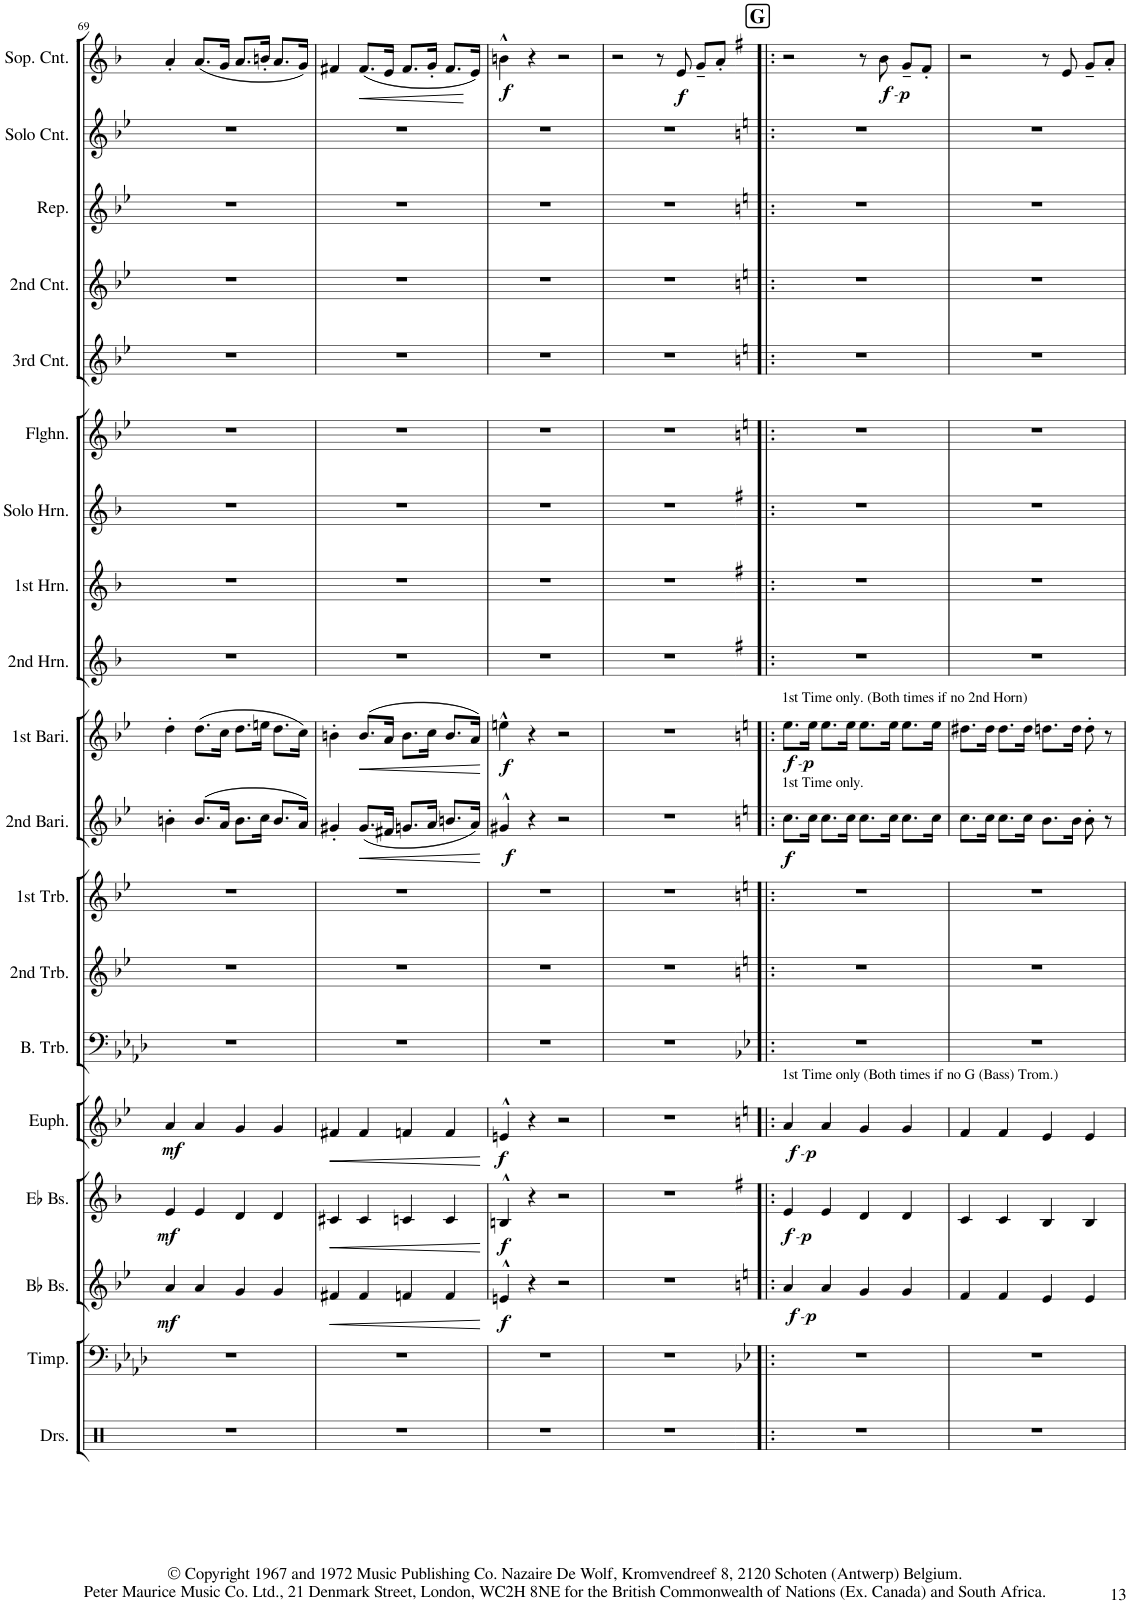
**kern	**kern	**kern	**dynam	**kern	**dynam	**kern	**dynam	**kern	**kern	**kern	**kern	**dynam	**kern	**dynam	**kern	**kern	**kern	**kern	**kern	**kern	**kern	**kern	**kern	**dynam
*part19	*part18	*part17	*part17	*part16	*part16	*part15	*part15	*part14	*part13	*part12	*part11	*part11	*part10	*part10	*part9	*part8	*part7	*part6	*part5	*part4	*part3	*part2	*part1	*part1
*staff19	*staff18	*staff17	*staff17	*staff16	*staff16	*staff15	*staff15	*staff14	*staff13	*staff12	*staff11	*staff11	*staff10	*staff10	*staff9	*staff8	*staff7	*staff6	*staff5	*staff4	*staff3	*staff2	*staff1	*staff1
*I"Drumset	*I"Timpani	*I"Bb Bass	*	*I"Eb Bass	*	*I"Euphonium	*	*I"Bass Trombone	*I"2nd Trombone	*I"1st Trombone	*I"2nd Baritone	*	*I"1st Baritone	*	*I"2nd Horn	*I"1st Horn	*I"Solo Horn	*I"Flugelhorn	*I"3rd Cornet	*I"2nd Cornet	*I"Repiano	*I"Solo Cornet	*I"Soprano Cornet	*
*I'Drs.	*I'Timp.	*I'Bb Bs.	*	*I'Eb Bs.	*	*I'Euph.	*	*I'B. Trb.	*I'2nd Trb.	*I'1st Trb.	*I'2nd Bari.	*	*I'1st Bari.	*	*I'2nd Hrn.	*I'1st Hrn.	*I'Solo Hrn.	*I'Flghn.	*I'3rd Cnt.	*I'2nd Cnt.	*I'Rep.	*I'Solo Cnt.	*I'Sop. Cnt.	*
!!LO:PB:g=z
*clefX	*clefF4	*clefG2	*	*clefG2	*	*clefG2	*	*clefF4	*clefG2	*clefG2	*clefG2	*	*clefG2	*	*clefG2	*clefG2	*clefG2	*clefG2	*clefG2	*clefG2	*clefG2	*clefG2	*clefG2	*
*	*	*Trd15c26	*	*Trd12c21	*	*Trd8c14	*	*Trd7c12	*Trd1c2	*Trd1c2	*Trd1c2	*	*Trd1c2	*	*Trd5c9	*Trd5c9	*Trd5c9	*Trd1c2	*Trd1c2	*Trd1c2	*Trd1c2	*Trd1c2	*Trd-2c-3	*
*k[]	*k[b-e-a-d-]	*k[b-e-]	*	*k[b-]	*	*k[b-e-]	*	*k[b-e-a-d-]	*k[b-e-]	*k[b-e-]	*k[b-e-]	*	*k[b-e-]	*	*k[b-]	*k[b-]	*k[b-]	*k[b-e-]	*k[b-e-]	*k[b-e-]	*k[b-e-]	*k[b-e-]	*k[b-]	*
*M2/2	*M2/2	*M2/2	*	*M2/2	*	*M2/2	*	*M2/2	*M2/2	*M2/2	*M2/2	*	*M2/2	*	*M2/2	*M2/2	*M2/2	*M2/2	*M2/2	*M2/2	*M2/2	*M2/2	*M2/2	*
*met(c|)	*met(c|)	*met(c|)	*	*met(c|)	*	*met(c|)	*	*met(c|)	*met(c|)	*met(c|)	*met(c|)	*	*met(c|)	*	*met(c|)	*met(c|)	*met(c|)	*met(c|)	*met(c|)	*met(c|)	*met(c|)	*met(c|)	*met(c|)	*
=69	=69	=69	=69	=69	=69	=69	=69	=69	=69	=69	=69	=69	=69	=69	=69	=69	=69	=69	=69	=69	=69	=69	=69	=69
!	!	!	!LO:DY:b	!	!LO:DY:b	!	!LO:DY:b	!	!	!	!	!	!	!	!	!	!	!	!	!	!	!	!	!
1r	1r	4a/	mf	4e/	mf	4a/	mf	1r	1r	1r	4bn'\	.	4dd'\	.	1r	1r	1r	1r	1r	1r	1r	1r	4a'/	.
.	.	4a/	.	4e/	.	4a/	.	.	.	.	(8.b/L	.	(8.dd\L	.	.	.	.	.	.	.	.	.	(8.a/L	.
.	.	.	.	.	.	.	.	.	.	.	16a/Jk	.	16cc\Jk	.	.	.	.	.	.	.	.	.	16g/Jk	.
.	.	4g/	.	4d/	.	4g/	.	.	.	.	8.b\L	.	8.dd\L	.	.	.	.	.	.	.	.	.	8.a/L	.
.	.	.	.	.	.	.	.	.	.	.	16cc\Jk	.	16een\Jk	.	.	.	.	.	.	.	.	.	16bn'/Jk	.
.	.	4g/	.	4d/	.	4g/	.	.	.	.	8.b/L	.	8.dd\L	.	.	.	.	.	.	.	.	.	8.a/L	.
.	.	.	.	.	.	.	.	.	.	.	16a/Jk)	.	16cc\Jk)	.	.	.	.	.	.	.	.	.	16g/Jk)	.
=70	=70	=70	=70	=70	=70	=70	=70	=70	=70	=70	=70	=70	=70	=70	=70	=70	=70	=70	=70	=70	=70	=70	=70	=70
!	!	!	!LO:HP:b	!	!LO:HP:b	!	!LO:HP:b	!	!	!	!	!	!	!	!	!	!	!	!	!	!	!	!	!
1r	1r	4f#X/	<	4c#X/	<	4f#X/	<	1r	1r	1r	4g#X'/	.	4bn'\	.	1r	1r	1r	1r	1r	1r	1r	1r	4f#X/	.
!	!	!	!	!	!	!	!	!	!	!	!	!LO:HP:b	!	!LO:HP:b	!	!	!	!	!	!	!	!	!	!LO:HP:b
.	.	4f#/	.	4c#/	.	4f#/	.	.	.	.	(8.g#/L	<	(8.b/L	<	.	.	.	.	.	.	.	.	(8.f#/L	<
.	.	.	.	.	.	.	.	.	.	.	16f#X/Jk	.	16a/Jk	.	.	.	.	.	.	.	.	.	16e/Jk	.
.	.	4fn/	.	4cn/	.	4fn/	.	.	.	.	8.gn/L	.	8.b\L	.	.	.	.	.	.	.	.	.	8.f#/L	.
.	.	.	.	.	.	.	.	.	.	.	16a/Jk	.	16cc\Jk	.	.	.	.	.	.	.	.	.	16g'/Jk	.
.	.	4f/	.	4c/	.	4f/	.	.	.	.	8.bn/L	.	8.b/L	.	.	.	.	.	.	.	.	.	8.f#/L	.
.	.	.	.	.	.	.	.	.	.	.	16a/Jk)	.	16a/Jk)	.	.	.	.	.	.	.	.	.	16e/Jk)	[
.	.	.	[	.	[	.	[	.	.	.	.	[	.	[	.	.	.	.	.	.	.	.	.	.
=71	=71	=71	=71	=71	=71	=71	=71	=71	=71	=71	=71	=71	=71	=71	=71	=71	=71	=71	=71	=71	=71	=71	=71	=71
!	!	!	!LO:DY:b	!	!LO:DY:b	!	!LO:DY:b	!	!	!	!	!LO:DY:b	!	!LO:DY:b	!	!	!	!	!	!	!	!	!	!LO:DY:b
1r	1r	4en^^/	f	4Bn^^/	f	4en^^/	f	1r	1r	1r	4g#X^^/	f	4een^^\	f	1r	1r	1r	1r	1r	1r	1r	1r	4bn^^\	f
.	.	4r	.	4r	.	4r	.	.	.	.	4r	.	4r	.	.	.	.	.	.	.	.	.	4r	.
.	.	2r	.	2r	.	2r	.	.	.	.	2r	.	2r	.	.	.	.	.	.	.	.	.	2r	.
=72	=72	=72	=72	=72	=72	=72	=72	=72	=72	=72	=72	=72	=72	=72	=72	=72	=72	=72	=72	=72	=72	=72	=72	=72
1r	1r	1r	.	1r	.	1r	.	1r	1r	1r	1r	.	1r	.	1r	1r	1r	1r	1r	1r	1r	1r	2r	.
.	.	.	.	.	.	.	.	.	.	.	.	.	.	.	.	.	.	.	.	.	.	.	8r	.
!	!	!	!	!	!	!	!	!	!	!	!	!	!	!	!	!	!	!	!	!	!	!	!	!LO:DY:b
.	.	.	.	.	.	.	.	.	.	.	.	.	.	.	.	.	.	.	.	.	.	.	8e/	f
.	.	.	.	.	.	.	.	.	.	.	.	.	.	.	.	.	.	.	.	.	.	.	8g~/L	.
.	.	.	.	.	.	.	.	.	.	.	.	.	.	.	.	.	.	.	.	.	.	.	8a'/J	.
!!LO:REH:place=s1:a:B:cj:fs=14:t=G
=73!|:	=73!|:	=73!|:	=73!|:	=73!|:	=73!|:	=73!|:	=73!|:	=73!|:	=73!|:	=73!|:	=73!|:	=73!|:	=73!|:	=73!|:	=73!|:	=73!|:	=73!|:	=73!|:	=73!|:	=73!|:	=73!|:	=73!|:	=73!|:	=73!|:
*	*k[b-e-]	*k[]	*	*k[f#]	*	*k[]	*	*k[b-e-]	*k[]	*k[]	*k[]	*	*k[]	*	*k[f#]	*k[f#]	*k[f#]	*k[]	*k[]	*k[]	*k[]	*k[]	*k[f#]	*
!	!	!	!	!	!	!	!	!	!	!	!	!	!LO:TX:a:t=1st Time only. (Both times if no 2nd Horn)	!	!	!	!	!	!	!	!	!	!	!
!	!	!	!	!	!	!	!	!	!	!	!LO:TX:a:t=1st Time only.	!	!	!	!	!	!	!	!	!	!	!	!	!
!	!	!	!	!	!	!LO:TX:a:t=1st Time only (Both times if no G (Bass) Trom.)	!	!	!	!	!	!	!	!	!	!	!	!	!	!	!	!	!	!
!	!	!	!LO:DY:b	!	!	!	!	!	!	!	!	!	!	!	!	!	!	!	!	!	!	!	!	!
!	!	!	!LO:DY:n=1:b	!	!	!	!	!	!	!	!	!	!	!	!	!	!	!	!	!	!	!	!	!
!	!	!	!LO:DY:n=2:b	!	!LO:DY:b	!	!	!	!	!	!	!	!	!	!	!	!	!	!	!	!	!	!	!
!	!	!	!	!	!LO:DY:n=1:b	!	!	!	!	!	!	!	!	!	!	!	!	!	!	!	!	!	!	!
!	!	!	!	!	!LO:DY:n=2:b	!	!LO:DY:b	!	!	!	!	!	!	!	!	!	!	!	!	!	!	!	!	!
!	!	!	!	!	!	!	!LO:DY:n=1:b	!	!	!	!	!	!	!	!	!	!	!	!	!	!	!	!	!
!	!	!	!	!	!	!	!LO:DY:n=2:b	!	!	!	!	!LO:DY:b	!	!LO:DY:b	!	!	!	!	!	!	!	!	!	!
!	!	!	!	!	!	!	!	!	!	!	!	!	!	!LO:DY:n=1:b	!	!	!	!	!	!	!	!	!	!
!	!	!	!	!	!	!	!	!	!	!	!	!	!	!LO:DY:n=2:b	!	!	!	!	!	!	!	!	!	!
1r	1r	4a/	f other-dynamics p	4e/	f other-dynamics p	4a/	f other-dynamics p	1r	1r	1r	8.cc\L	f	8.ee\L	f other-dynamics p	1r	1r	1r	1r	1r	1r	1r	1r	2r	.
.	.	.	.	.	.	.	.	.	.	.	16cc\Jk	.	16ee\Jk	.	.	.	.	.	.	.	.	.	.	.
.	.	4a/	.	4e/	.	4a/	.	.	.	.	8.cc\L	.	8.ee\L	.	.	.	.	.	.	.	.	.	.	.
.	.	.	.	.	.	.	.	.	.	.	16cc\Jk	.	16ee\Jk	.	.	.	.	.	.	.	.	.	.	.
.	.	4g/	.	4d/	.	4g/	.	.	.	.	8.cc\L	.	8.ee\L	.	.	.	.	.	.	.	.	.	8r	.
!	!	!	!	!	!	!	!	!	!	!	!	!	!	!	!	!	!	!	!	!	!	!	!	!LO:DY:b
!	!	!	!	!	!	!	!	!	!	!	!	!	!	!	!	!	!	!	!	!	!	!	!	!LO:DY:n=1:b
!	!	!	!	!	!	!	!	!	!	!	!	!	!	!	!	!	!	!	!	!	!	!	!	!LO:DY:n=2:b
.	.	.	.	.	.	.	.	.	.	.	.	.	.	.	.	.	.	.	.	.	.	.	8b\	f other-dynamics p
.	.	.	.	.	.	.	.	.	.	.	16cc\Jk	.	16ee\Jk	.	.	.	.	.	.	.	.	.	.	.
.	.	4g/	.	4d/	.	4g/	.	.	.	.	8.cc\L	.	8.ee\L	.	.	.	.	.	.	.	.	.	8g~/L	.
.	.	.	.	.	.	.	.	.	.	.	.	.	.	.	.	.	.	.	.	.	.	.	8f#'/J	.
.	.	.	.	.	.	.	.	.	.	.	16cc\Jk	.	16ee\Jk	.	.	.	.	.	.	.	.	.	.	.
=74	=74	=74	=74	=74	=74	=74	=74	=74	=74	=74	=74	=74	=74	=74	=74	=74	=74	=74	=74	=74	=74	=74	=74	=74
1r	1r	4f/	.	4c/	.	4f/	.	1r	1r	1r	8.cc\L	.	8.dd#X\L	.	1r	1r	1r	1r	1r	1r	1r	1r	2r	.
.	.	.	.	.	.	.	.	.	.	.	16cc\Jk	.	16dd#\Jk	.	.	.	.	.	.	.	.	.	.	.
.	.	4f/	.	4c/	.	4f/	.	.	.	.	8.cc\L	.	8.dd#\L	.	.	.	.	.	.	.	.	.	.	.
.	.	.	.	.	.	.	.	.	.	.	16cc\Jk	.	16dd#\Jk	.	.	.	.	.	.	.	.	.	.	.
.	.	4e/	.	4B/	.	4e/	.	.	.	.	8.b\L	.	8.ddn\L	.	.	.	.	.	.	.	.	.	8r	.
.	.	.	.	.	.	.	.	.	.	.	.	.	.	.	.	.	.	.	.	.	.	.	8e/	.
.	.	.	.	.	.	.	.	.	.	.	16b\Jk	.	16dd\Jk	.	.	.	.	.	.	.	.	.	.	.
.	.	4e/	.	4B/	.	4e/	.	.	.	.	8b'\	.	8dd'\	.	.	.	.	.	.	.	.	.	8g~/L	.
.	.	.	.	.	.	.	.	.	.	.	8r	.	8r	.	.	.	.	.	.	.	.	.	8a'/J	.
=	=	=	=	=	=	=	=	=	=	=	=	=	=	=	=	=	=	=	=	=	=	=	=	=
*-	*-	*-	*-	*-	*-	*-	*-	*-	*-	*-	*-	*-	*-	*-	*-	*-	*-	*-	*-	*-	*-	*-	*-	*-
